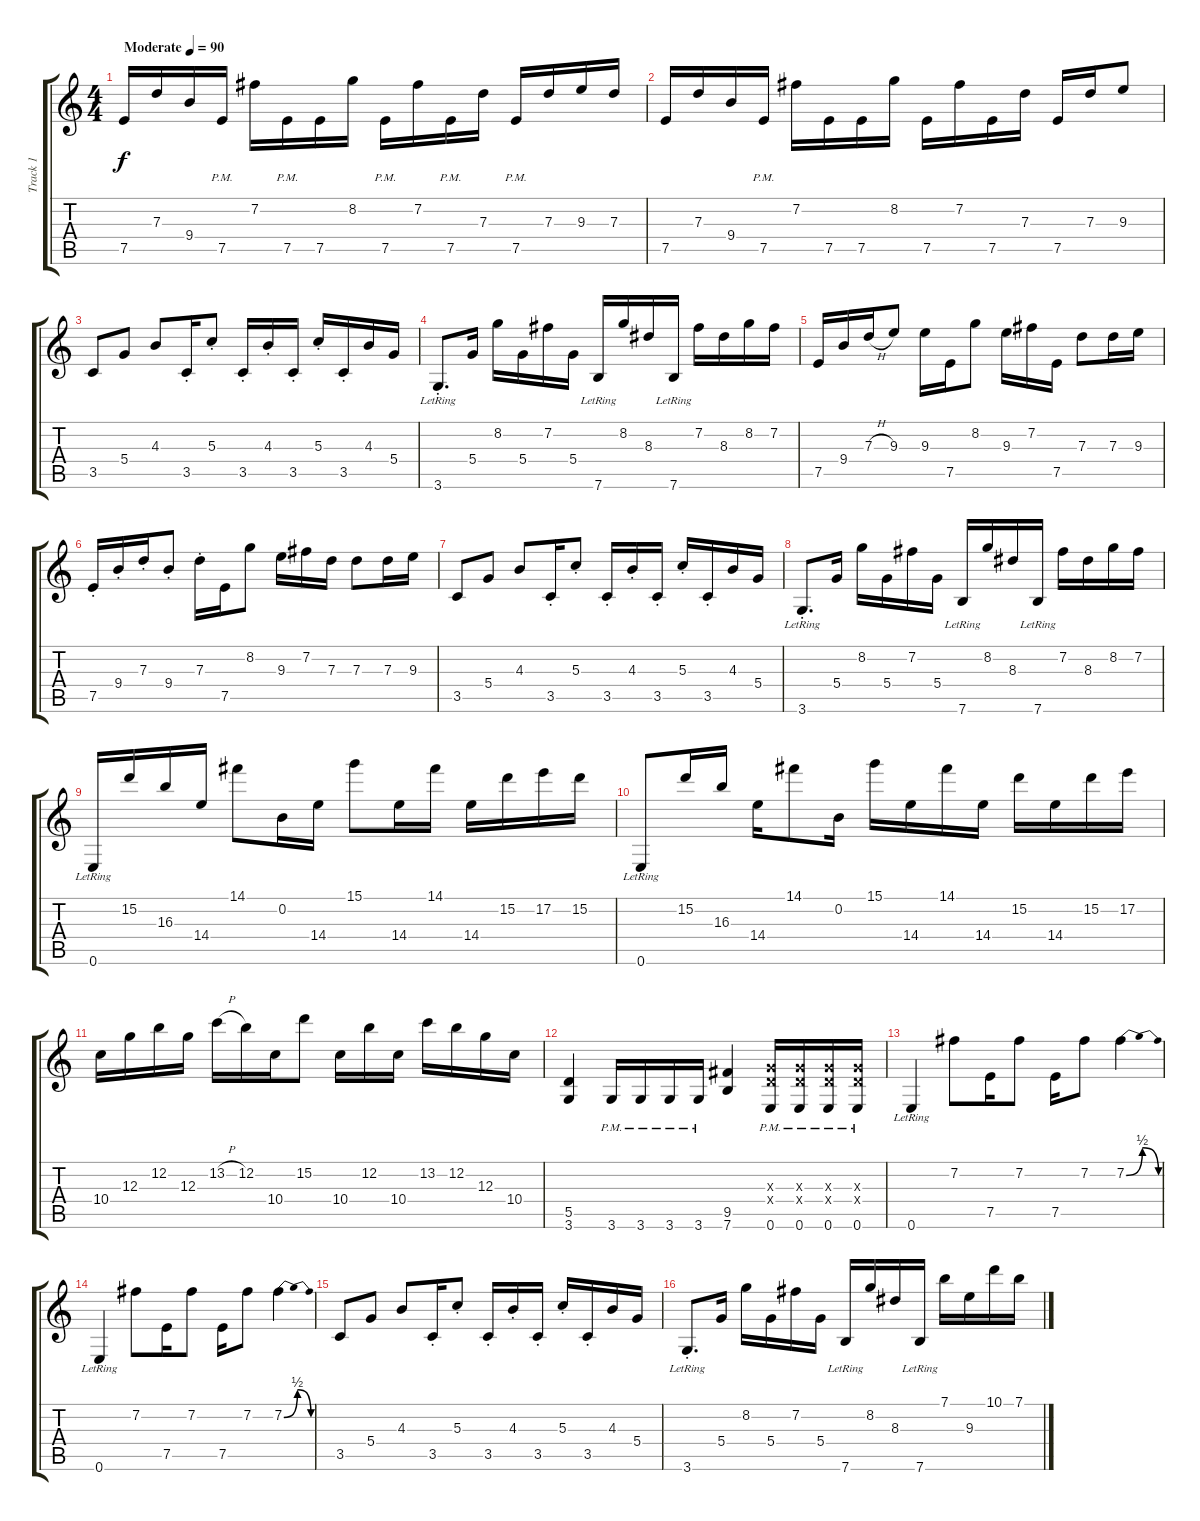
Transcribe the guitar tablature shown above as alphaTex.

\track ("Track 1" "Track 1") {instrument overdrivenguitar}
\staff {score tabs}
\tuning (E4 B3 G3 D3 A2 E2) {hide}
\ts (4 4)
\tempo (90 "Moderate")
\clef g2
\ks c
7.5.16{dy f instrument overdrivenguitar} 7.3.16 9.4.16 7.5{pm}.16 7.2.16 7.5{pm}.16 7.5.16 8.2.16 7.5{pm}.16 7.2.16 7.5{pm}.16 7.3.16 7.5{pm}.16 7.3.16 9.3.16 7.3.16 |
7.5.16 7.3.16 9.4.16 7.5{pm}.16 7.2.16 7.5.16 7.5.16 8.2.16 7.5.16 7.2.16 7.5.16 7.3.16 7.5.16 7.3.16 9.3.8 |
3.5.8 5.4.8 4.3.8 3.5{st}.16 5.3{st}.8 3.5{st}.16 4.3{st}.16 3.5{st}.16 5.3{st}.16 3.5{st}.16 4.3.16 5.4.16 |
3.6{st lr}.8{d} 5.4.16 8.2.16 5.4.16 7.2.16 5.4.16 7.6{lr}.16 8.2.16 8.3.16 7.6{lr}.16 7.2.16 8.3.16 8.2.16 7.2.16 |
7.5.16 9.4.16 7.3{h}.16 9.3.8 9.3.16 7.5.16 8.2.8 9.3.16 7.2.16 7.5.16 7.3.8 7.3.16 9.3.16 |
7.5{st}.16 9.4{st}.16 7.3{st}.16 9.4{st}.8 7.3{st}.16 7.5.16 8.2.8 9.3.16 7.2.16 7.3.16 7.3.8 7.3.16 9.3.16 |
3.5.8 5.4.8 4.3.8 3.5{st}.16 5.3{st}.8 3.5{st}.16 4.3{st}.16 3.5{st}.16 5.3{st}.16 3.5{st}.16 4.3.16 5.4.16 |
3.6{st lr}.8{d} 5.4.16 8.2.16 5.4.16 7.2.16 5.4.16 7.6{lr}.16 8.2.16 8.3.16 7.6{lr}.16 7.2.16 8.3.16 8.2.16 7.2.16 |
0.6{lr}.16 15.2.16 16.3.16 14.4.16 14.1.8 0.2.16 14.4.16 15.1.8 14.4.16 14.1.16 14.4.16 15.2.16 17.2.16 15.2.16 |
0.6{lr}.8 15.2.16 16.3.16 14.4.16 14.1.8 0.2.16 15.1.16 14.4.16 14.1.16 14.4.16 15.2.16 14.4.16 15.2.16 17.2.16 |
10.4.16 12.3.16 12.2.16 12.3.16 13.2{h}.16 12.2.16 10.4.16 15.2.8 10.4.16 12.2.16 10.4.16 13.2.16 12.2.16 12.3.16 10.4.16 |
(5.5 3.6).4 3.6{pm}.16 3.6{pm}.16 3.6{pm}.16 3.6{pm}.16 (9.5 7.6).4 (0.3{x} 0.4{x} 0.6{pm}).16 (0.3{x} 0.4{x} 0.6{pm}).16 (0.3{x} 0.4{x} 0.6{pm}).16 (0.3{x} 0.4{x} 0.6{pm}).16 |
0.6{lr}.4 7.2.8 7.5.16 7.2.8 7.5.16 7.2.8 7.2{be (bendrelease 0 0 15 2 30 2 60 0)}.4 |
0.6{lr}.4 7.2.8 7.5.16 7.2.8 7.5.16 7.2.8 7.2{be (bendrelease 0 0 15 2 30 2 60 0)}.4 |
3.5.8 5.4.8 4.3.8 3.5{st}.16 5.3{st}.8 3.5{st}.16 4.3{st}.16 3.5{st}.16 5.3{st}.16 3.5{st}.16 4.3.16 5.4.16 |
3.6{st lr}.8{d} 5.4.16 8.2.16 5.4.16 7.2.16 5.4.16 7.6{lr}.16 8.2.16 8.3.16 7.6{lr}.16 7.1.16 9.3.16 10.1.16 7.1.16
